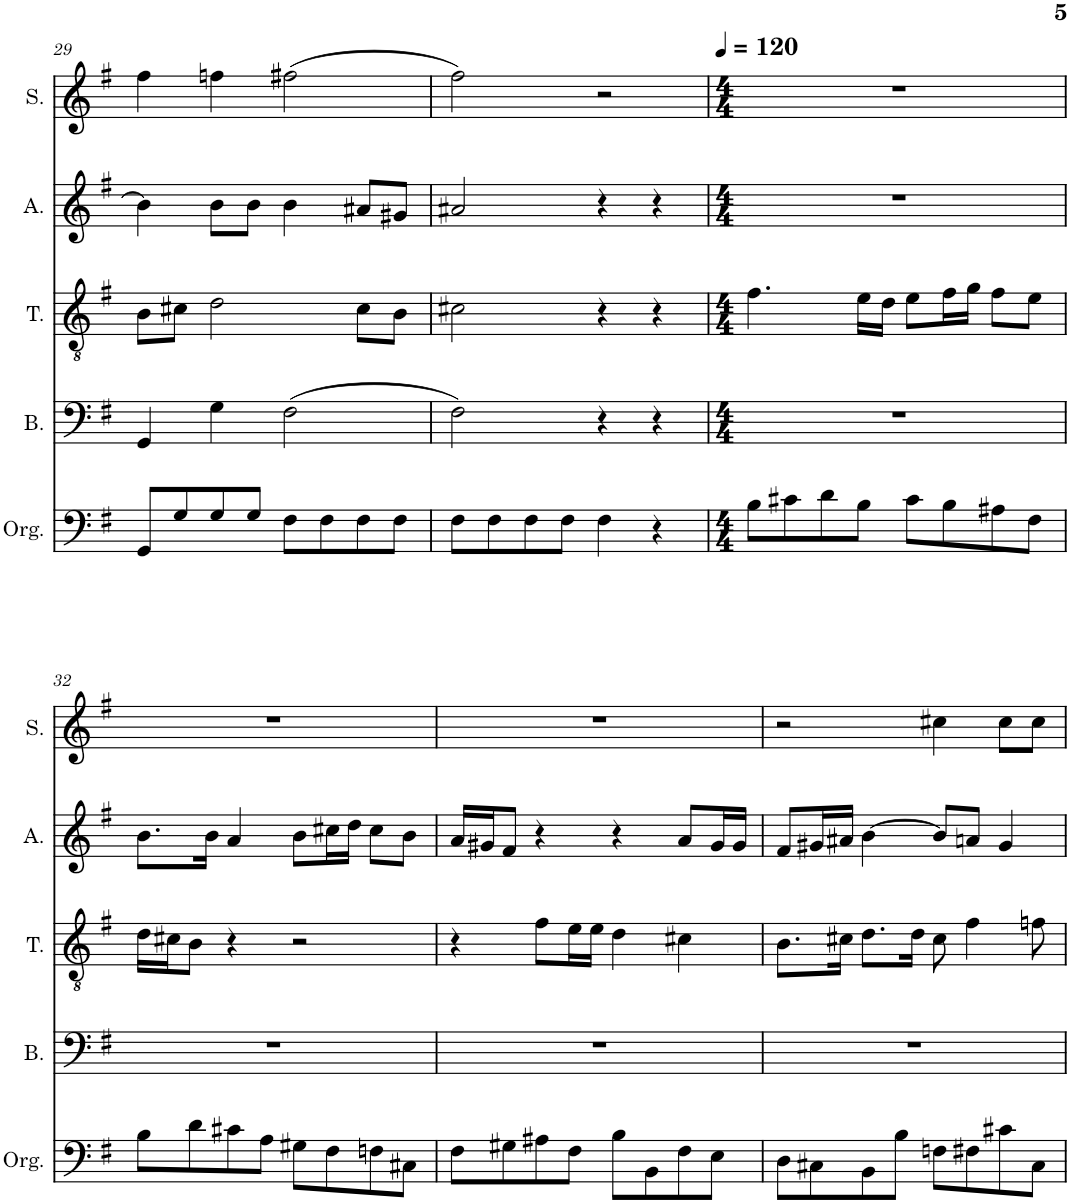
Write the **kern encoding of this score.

**kern	**kern	**kern	**kern	**kern
*part5	*part4	*part3	*part2	*part1
*staff5	*staff4	*staff3	*staff2	*staff1
*I"Orgue, Organ	*I"Basse	*I"Tenor	*I"Alto	*I"Soprano
*I'Org.	*I'B.	*I'T.	*I'A.	*I'S.
!!LO:PB:g=z
*clefF4	*clefF4	*clefGv2	*clefG2	*clefG2
*k[f#]	*k[f#]	*k[f#]	*k[f#]	*k[f#]
*M4/4	*M4/4	*M4/4	*M4/4	*M4/4
=29	=29	=29	=29	=29
8GG/L	4GG/	8B\L	4b\]	4ff#\
8G/	.	8c#X\J	.	.
8G/	4G\	2d\	8b\L	4ffn\
8G/J	.	.	8b\J	.
8F#\L	(2F#\	.	4b\	(2ff#X\
8F#\	.	.	.	.
8F#\	.	8c#\L	8a#X/L	.
8F#\J	.	8B\J	8g#X/J	.
=30	=30	=30	=30	=30
8F#\L	2F#\)	2c#X\	2a#X/	2ff#\)
8F#\	.	.	.	.
8F#\	.	.	.	.
8F#\J	.	.	.	.
4F#\	4r	4r	4r	2r
4r	4r	4r	4r	.
=31	=31	=31	=31	=31
*M4/4	*M4/4	*M4/4	*M4/4	*M4/4
*	*	*	*	*MM120
8B\L	1r	4.f#\	1r	1r
8c#X\	.	.	.	.
8d\	.	.	.	.
8B\J	.	16e\LL	.	.
.	.	16d\JJ	.	.
8c#\L	.	8e\L	.	.
8B\	.	16f#\L	.	.
.	.	16g\JJ	.	.
8A#X\	.	8f#\L	.	.
8F#\J	.	8e\J	.	.
!!LO:LB:g=z
=32	=32	=32	=32	=32
8B\L	1r	16d\LL	8.b\L	1r
.	.	16c#X\J	.	.
8d\	.	8B\J	.	.
.	.	.	16b\Jk	.
8c#X\	.	4r	4a/	.
8A\J	.	.	.	.
8G#X\L	.	2r	8b\L	.
8F#\	.	.	16cc#X\L	.
.	.	.	16dd\JJ	.
8Fn\	.	.	8cc#\L	.
8C#X\J	.	.	8b\J	.
=33	=33	=33	=33	=33
8F#\L	1r	4r	16a/LL	1r
.	.	.	16g#X/J	.
8G#X\	.	.	8f#/J	.
8A#X\	.	8f#\L	4r	.
8F#\J	.	16e\L	.	.
.	.	16e\JJ	.	.
8B\L	.	4d\	4r	.
8BB\	.	.	.	.
8F#\	.	4c#X\	8a/L	.
8E\J	.	.	16g#/L	.
.	.	.	16g#/JJ	.
=34	=34	=34	=34	=34
8D\L	1r	8.B\L	8f#/L	2r
8C#X\	.	.	16g#X/L	.
.	.	16c#X\Jk	16a#X/JJ	.
8BB\	.	8.d\L	[4b\	.
8B\J	.	.	.	.
.	.	16d\Jk	.	.
8Fn\L	.	8c#\	8b/L]	4cc#X\
8F#X\	.	4f#\	8an/J	.
8c#X\	.	.	4g#/	8cc#\L
8C#\J	.	8fn\	.	8cc#\J
=	=	=	=	=
*-	*-	*-	*-	*-
